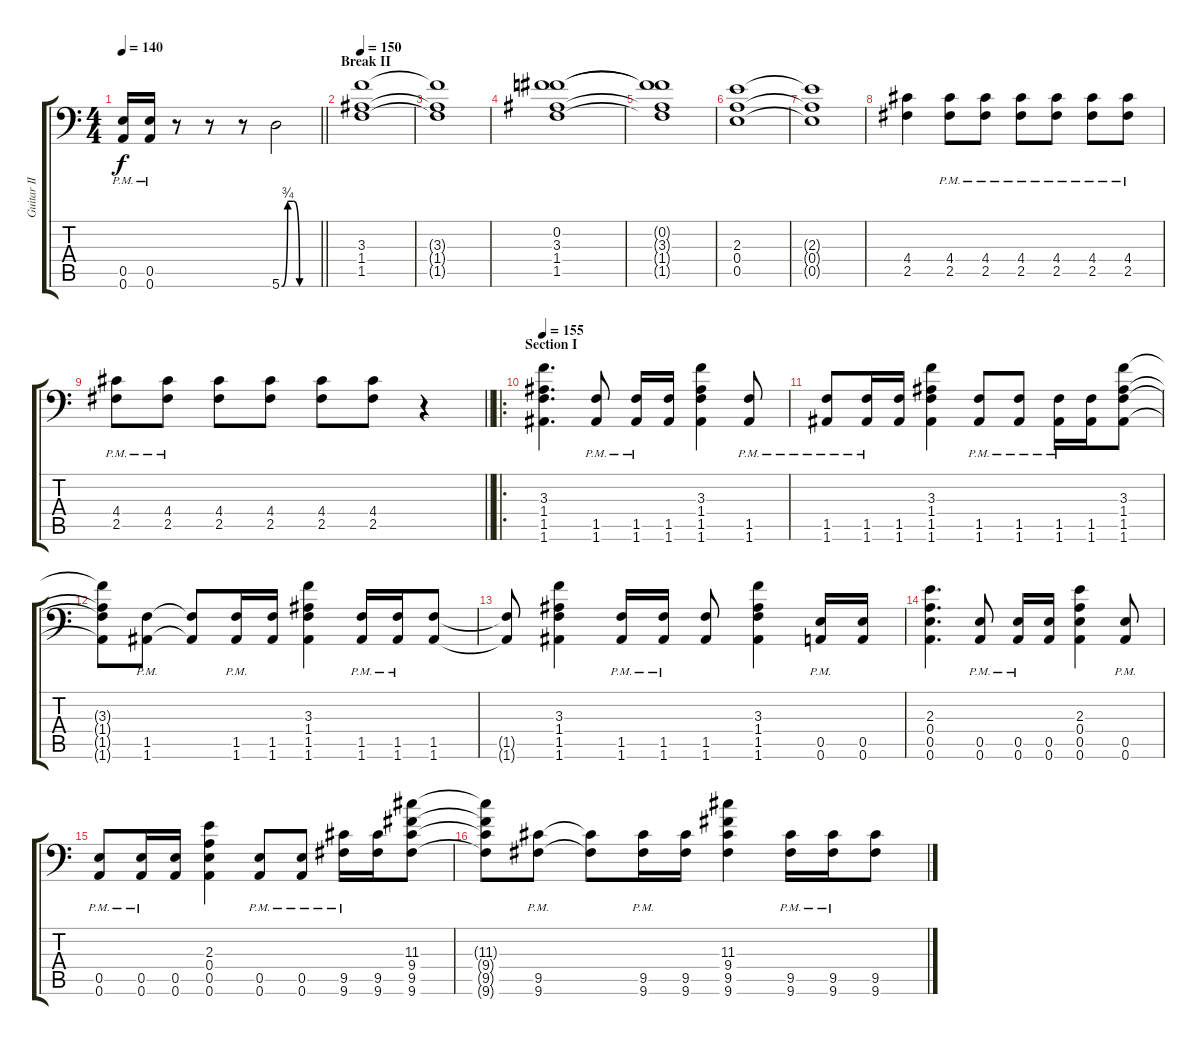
\track ("Guitar II" "Guitar II") {instrument overdrivenguitar}
\staff {score tabs}
\tuning (B3 Gb3 D3 A2 E2 A1) {hide}
\ts (4 4)
\tempo 140
\clef f4
\barLineRight lightlight
\ks c
(0.5{pm} 0.6{pm}).16{dy f} (0.5{pm} 0.6{pm}).16 r.8 r.8 r.8 5.6{be (custom 0 0 10 3 20 3 30 0 60 0)}.2 |
\section ("" "Break II")
\tempo 150
(3.3 1.4 1.5).1 |
(3.3{t} 1.4{t} 1.5{t}).1 |
(0.2 3.3 1.4 1.5).1 |
(0.2{t} 3.3{t} 1.4{t} 1.5{t}).1 |
(2.3 0.4 0.5).1 |
(2.3{t} 0.4{t} 0.5{t}).1 |
(4.4 2.5).4 (4.4{pm} 2.5{pm}).8 (4.4{pm} 2.5{pm}).8 (4.4{pm} 2.5{pm}).8 (4.4{pm} 2.5{pm}).8 (4.4{pm} 2.5{pm}).8 (4.4{pm} 2.5{pm}).8 |
\barLineRight lightlight
(4.4{pm} 2.5{pm}).8 (4.4{pm} 2.5{pm}).8 (4.4 2.5).8 (4.4 2.5).8 (4.4 2.5).8 (4.4 2.5).8 r.4 |
\ro
\section ("" "Section I")
\tempo 155
(3.3 1.4 1.5 1.6).4{d} (1.5{pm} 1.6{pm}).8 (1.5{pm} 1.6{pm}).16 (1.5 1.6).16 (3.3 1.4 1.5 1.6).4 (1.5{pm} 1.6{pm}).8 |
(1.5{pm} 1.6{pm}).8 (1.5{pm} 1.6{pm}).16 (1.5 1.6).16 (3.3 1.4 1.5 1.6).4 (1.5{pm} 1.6{pm}).8 (1.5{pm} 1.6{pm}).8 (1.5{pm} 1.6{pm}).16 (1.5 1.6).16 (3.3 1.4 1.5 1.6).8 |
(3.3{t} 1.4{t} 1.5{t} 1.6{t}).8 (1.5{pm} 1.6{pm}).8 (1.5{t} 1.6{t}).8 (1.5{pm} 1.6{pm}).16 (1.5 1.6).16 (3.3 1.4 1.5 1.6).4 (1.5{pm} 1.6{pm}).16 (1.5{pm} 1.6{pm}).16 (1.5 1.6).8 |
(1.5{t} 1.6{t}).8 (3.3 1.4 1.5 1.6).4 (1.5{pm} 1.6).16 (1.5{pm} 1.6{pm}).16 (1.5 1.6).8 (3.3 1.4 1.5 1.6).4 (0.5{pm} 0.6{pm}).16 (0.5 0.6).16 |
(2.3 0.4 0.5 0.6).4{d} (0.5{pm} 0.6{pm}).8 (0.5{pm} 0.6{pm}).16 (0.5 0.6).16 (2.3 0.4 0.5 0.6).4 (0.5{pm} 0.6{pm}).8 |
(0.5{pm} 0.6{pm}).8 (0.5{pm} 0.6{pm}).16 (0.5 0.6).16 (2.3 0.4 0.5 0.6).4 (0.5{pm} 0.6{pm}).8 (0.5{pm} 0.6{pm}).8 (9.5{pm} 9.6{pm}).16 (9.5 9.6).16 (11.3 9.4 9.5 9.6).8 |
(11.3{t} 9.4{t} 9.5{t} 9.6{t}).8 (9.5{pm} 9.6{pm}).8 (9.5{t} 9.6{t}).8 (9.5{pm} 9.6{pm}).16 (9.5 9.6).16 (11.3 9.4 9.5 9.6).4 (9.5{pm} 9.6{pm}).16 (9.5{pm} 9.6{pm}).16 (9.5 9.6).8
